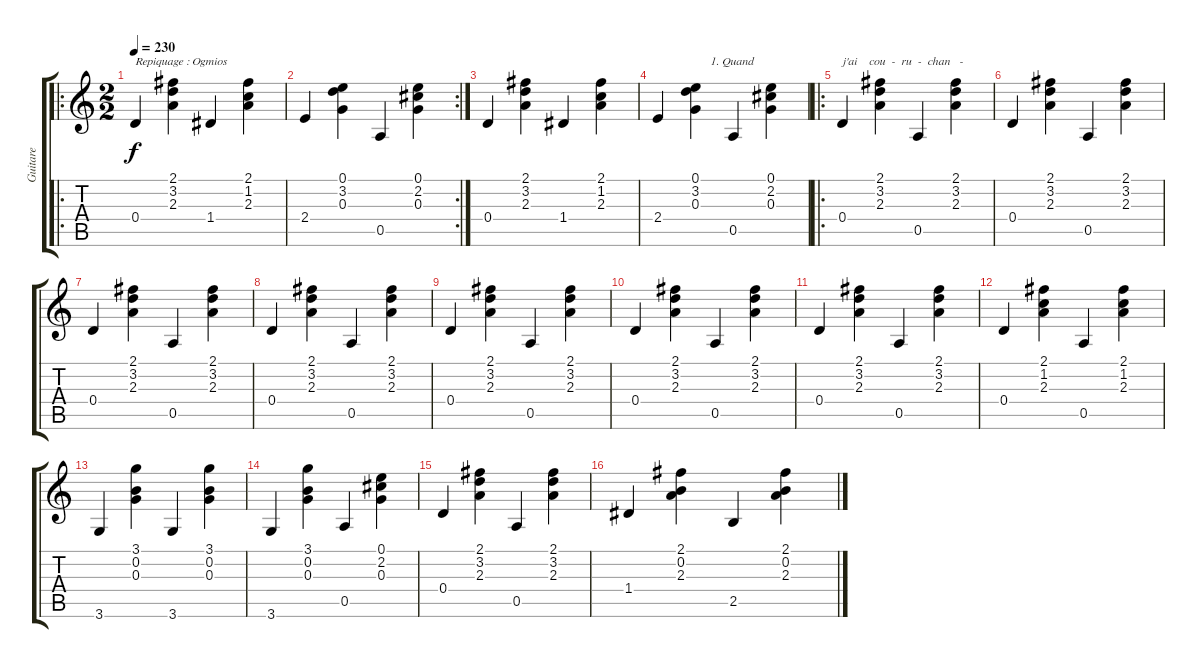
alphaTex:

\track ("Guitare" "Guitare") {instrument acousticguitarnylon}
\staff {score tabs}
\tuning (E4 B3 G3 D3 A2 E2) {hide}
\ro
\ts (2 2)
\tempo 230
\clef g2
\ks c
0.4.4{txt "Repiquage : Ogmios" dy f instrument acousticguitarnylon} (2.1 3.2 2.3).4 1.4.4 (2.1 1.2 2.3).4 |
\rc 2
2.4.4 (0.1 3.2 0.3).4 0.5.4 (0.1 2.2 0.3).4 |
0.4.4 (2.1 3.2 2.3).4 1.4.4 (2.1 1.2 2.3).4 |
2.4.4 (0.1 3.2 0.3).4{txt "     1. Quand"} 0.5.4 (0.1 2.2 0.3).4 |
\ro
0.4.4{txt "j'ai    cou  -  ru  -  chan   -"} (2.1 3.2 2.3).4 0.5.4 (2.1 3.2 2.3).4 |
0.4.4 (2.1 3.2 2.3).4 0.5.4 (2.1 3.2 2.3).4 |
0.4.4 (2.1 3.2 2.3).4 0.5.4 (2.1 3.2 2.3).4 |
0.4.4 (2.1 3.2 2.3).4 0.5.4 (2.1 3.2 2.3).4 |
0.4.4 (2.1 3.2 2.3).4 0.5.4 (2.1 3.2 2.3).4 |
0.4.4 (2.1 3.2 2.3).4 0.5.4 (2.1 3.2 2.3).4 |
0.4.4 (2.1 3.2 2.3).4 0.5.4 (2.1 3.2 2.3).4 |
0.4.4 (2.1 1.2 2.3).4 0.5.4 (2.1 1.2 2.3).4 |
3.6.4 (3.1 0.2 0.3).4 3.6.4 (3.1 0.2 0.3).4 |
3.6.4 (3.1 0.2 0.3).4 0.5.4 (0.1 2.2 0.3).4 |
0.4.4 (2.1 3.2 2.3).4 0.5.4 (2.1 3.2 2.3).4 |
1.4.4 (2.1 0.2 2.3).4 2.5.4 (2.1 0.2 2.3).4
